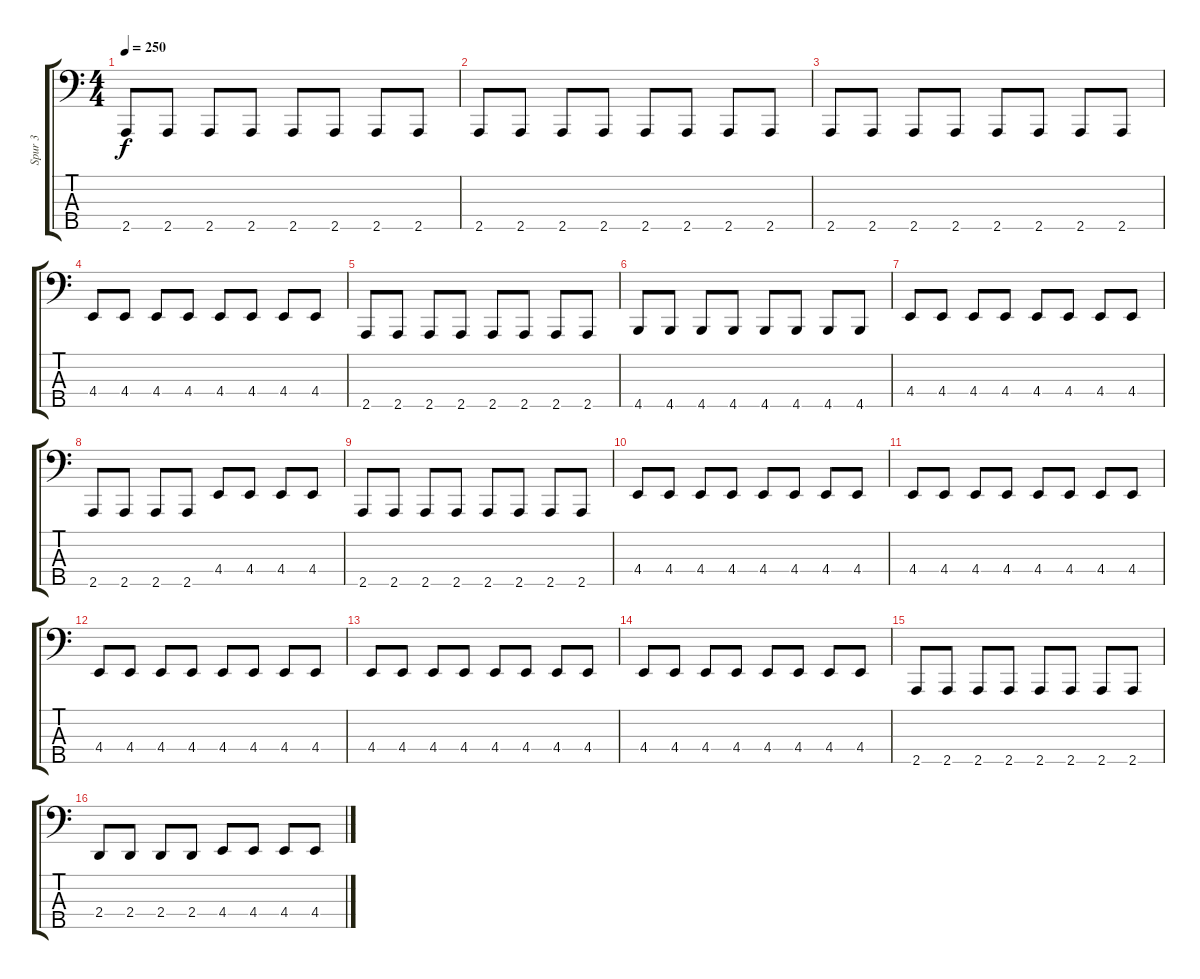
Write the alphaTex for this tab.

\track ("Spur 3" "Spur 3") {instrument electricbasspick}
\staff {score tabs}
\tuning (Eb2 Bb1 F1 C1 G0) {hide}
\ts (4 4)
\tempo 250
\clef f4
\ks c
2.5.8{dy f instrument electricbasspick} 2.5.8 2.5.8 2.5.8 2.5.8 2.5.8 2.5.8 2.5.8 |
2.5.8 2.5.8 2.5.8 2.5.8 2.5.8 2.5.8 2.5.8 2.5.8 |
2.5.8 2.5.8 2.5.8 2.5.8 2.5.8 2.5.8 2.5.8 2.5.8 |
4.4.8 4.4.8 4.4.8 4.4.8 4.4.8 4.4.8 4.4.8 4.4.8 |
2.5.8 2.5.8 2.5.8 2.5.8 2.5.8 2.5.8 2.5.8 2.5.8 |
4.5.8 4.5.8 4.5.8 4.5.8 4.5.8 4.5.8 4.5.8 4.5.8 |
4.4.8 4.4.8 4.4.8 4.4.8 4.4.8 4.4.8 4.4.8 4.4.8 |
2.5.8 2.5.8 2.5.8 2.5.8 4.4.8 4.4.8 4.4.8 4.4.8 |
2.5.8 2.5.8 2.5.8 2.5.8 2.5.8 2.5.8 2.5.8 2.5.8 |
4.4.8 4.4.8 4.4.8 4.4.8 4.4.8 4.4.8 4.4.8 4.4.8 |
4.4.8 4.4.8 4.4.8 4.4.8 4.4.8 4.4.8 4.4.8 4.4.8 |
4.4.8 4.4.8 4.4.8 4.4.8 4.4.8 4.4.8 4.4.8 4.4.8 |
4.4.8 4.4.8 4.4.8 4.4.8 4.4.8 4.4.8 4.4.8 4.4.8 |
4.4.8 4.4.8 4.4.8 4.4.8 4.4.8 4.4.8 4.4.8 4.4.8 |
2.5.8 2.5.8 2.5.8 2.5.8 2.5.8 2.5.8 2.5.8 2.5.8 |
2.4.8 2.4.8 2.4.8 2.4.8 4.4.8 4.4.8 4.4.8 4.4.8
